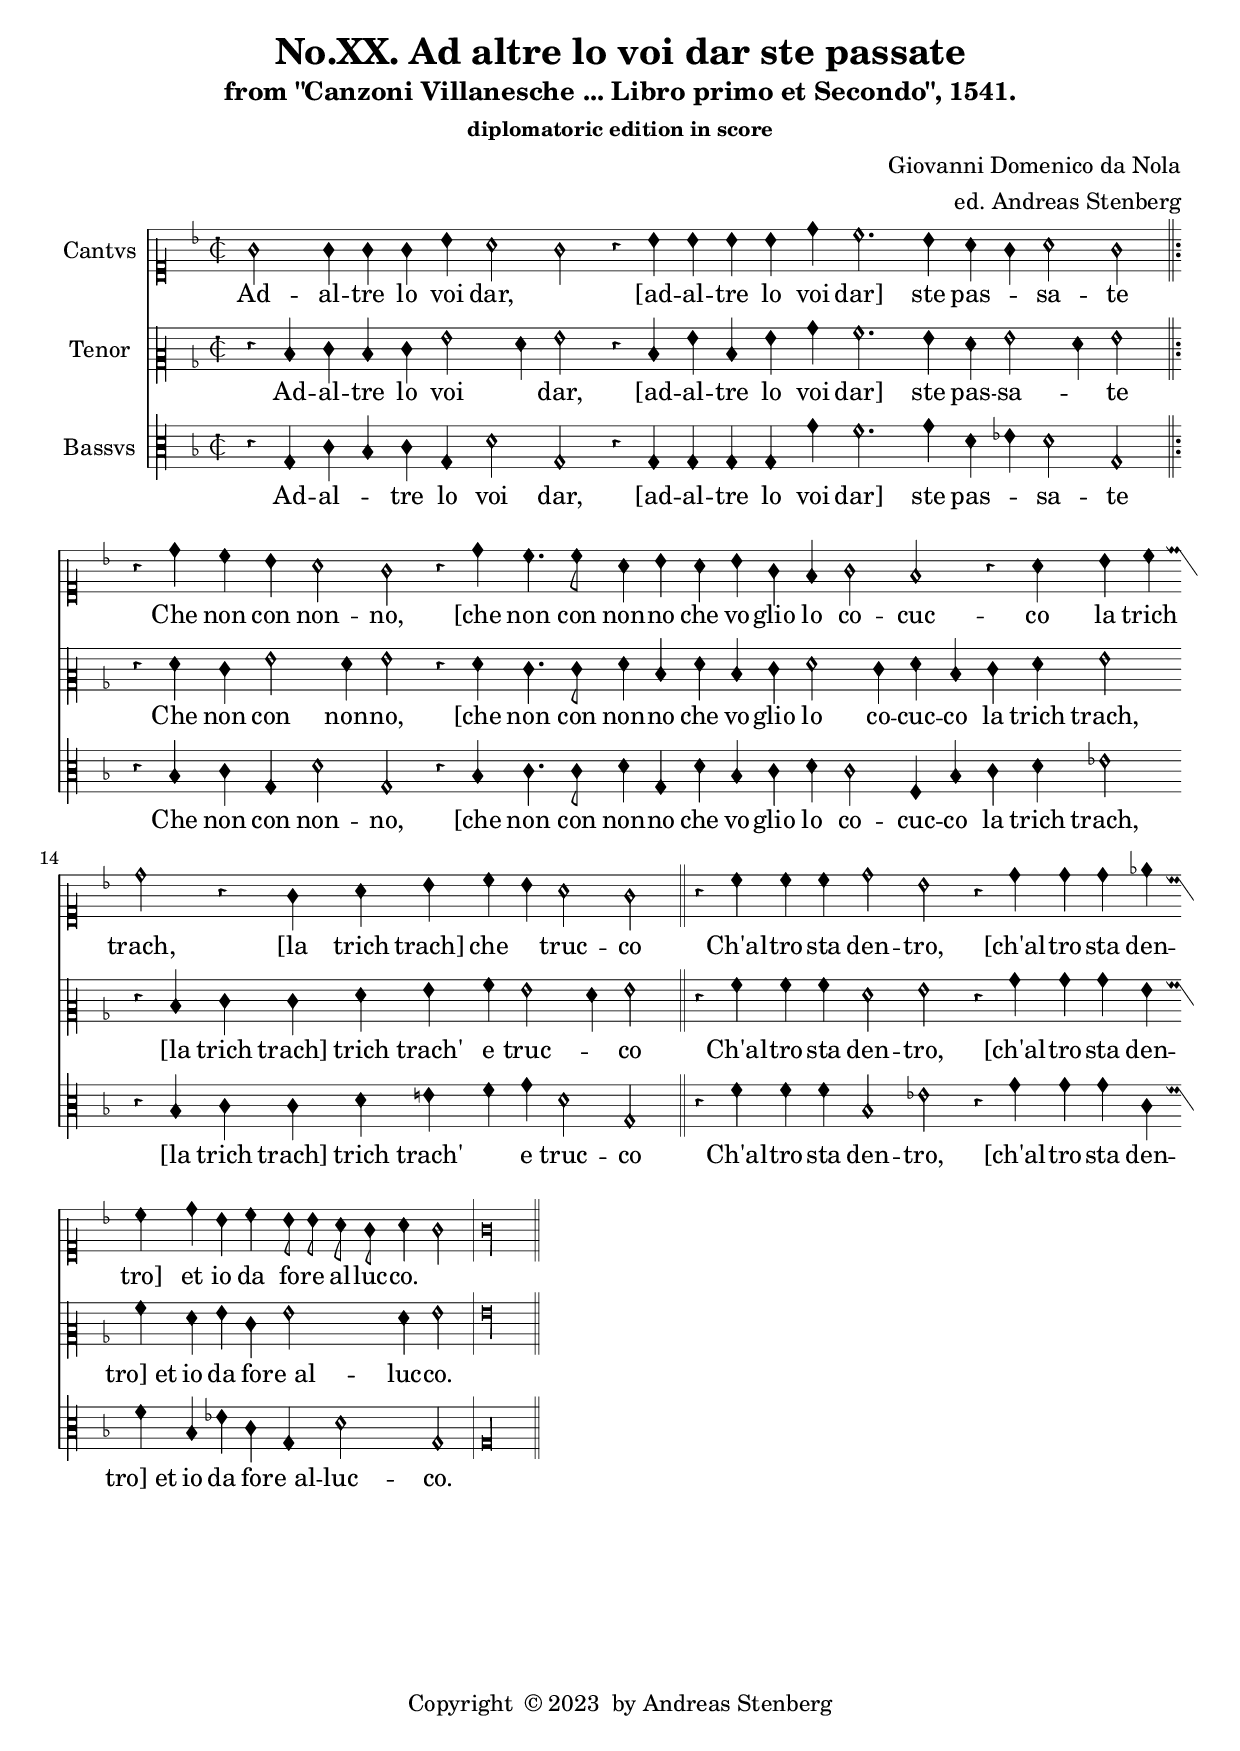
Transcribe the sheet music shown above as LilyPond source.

\version "2.20.0"
\language "deutsch"
 \defineBarLine ":||:" #'(":||:" "" "")
 \defineBarLine "||:" #'("||:" "" "")
 ficta = { \set suggestAccidentals = ##t }
 \header {

  title = "No.XX. Ad altre lo voi dar ste passate"

  subtitle = "from \"Canzoni Villanesche ... Libro primo et Secondo\", 1541."

  subsubtitle = "diplomatoric edition in score"

  composer = "Giovanni Domenico da Nola"

  arranger = "ed. Andreas Stenberg"
  poet = ""
  meter =""

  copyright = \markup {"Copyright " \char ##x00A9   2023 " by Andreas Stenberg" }

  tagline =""

}


global = {
  \autoBeamOff
  \override Staff.TimeSignature.style =#'mensural
  \override NoteHead.style = #'petrucci
  \override Flag.style =#'mensural
  \override Rest.style = #'mensural
  \override Staff.Accidental.glyph-name-alist =
  #alteration-mensural-glyph-name-alist
  \override Staff.BarLine.bar-extent = #'(-3.0 . 3.0)
  \accidentalStyle no-reset
  \key f \major
  \time 2/2
}

sopranoVoice = \relative c'' {

  %% to chose cleffing comment in and out as needed.
  \clef "petrucci-c1"			%% orignal clefing
  %  \clef "petrucci-g"  		%% semi-moderniced clefing to facilitate reading
  \global
  \dynamicUp
  % Music follows here.
    \override Staff.BarLine.transparent =##t

  g2 g4 g4
  g4 b4 a2\melisma
  g2\melismaEnd r4 b4
  b4 b4 b4 d4
  c2. b4
  a4\melisma g4\melismaEnd a2
  g2

  \once \revert Staff.BarLine.transparent

  \bar "||:"

  r4 d'4
  c4 b4 a2
  g2 r4 d'4
  c4. c8 a4 b4
  a4

  b4 g4 f4
  g2 f2
  r4 a4 b4 c4
  d2 r4 g,4
  a4 b4 c4\melisma b4\melismaEnd
  a2 g2

  \once \revert Staff.BarLine.transparent

  \once  \override Staff.BarLine.bar-extent = #'(-3 . 3)

  \bar "||"

  r4 c4 c4 c4
  d2 b2
  r4 d4 d4 d4
  es!4 c4 d4 b4
  c4 b8 b8 a8 g8 a4
  g2

      \once \revert Staff.BarLine.transparent


      \bar "|"

      g\longa*1/2

  \once \revert Staff.BarLine.transparent

  \once  \override Staff.BarLine.bar-extent = #'(-3 . 3)

      \bar "||"

}

verseSopranoVoice = \lyricmode {
  % Lyrics follow here.
  Ad -- al -- tre lo voi dar,
  [ad -- al -- tre lo voi dar] ste pas -- sa -- te
  Che non con non -- no,
  [che non con non -- no che vo -- glio lo co -- cuc -- co
  la trich trach,
  [la trich trach] che truc -- co
  Ch'al -- tro -- sta den -- tro,
  [ch'al -- tro -- sta den -- tro] et io da fo -- re al -- luc -- co.
}

tenorVoice = \relative c' {

%% to chose cleffing comment in and out as needed.
  \clef "petrucci-c2"			%% orignal clefing
  %  \clef "petrucci-g"  		%% semi-moderniced clefing to facilitate reading
  \global
  \dynamicUp
  % Music follows here.

  r4 d4 e4 d4
  e4 g2\melisma f4\melismaEnd
  g2 r4 d4
  g4 d4 g4 b4
  a2. g4
  f4 g2\melisma f4\melismaEnd
  g2

  \once \revert Staff.BarLine.transparent

  r4 f4 e4 g2
  f4 g2
  r4 f4 e4. e8
  f4 d4 f4 d4
  e4 f2 e4
  f4 d4 e4 f4
  g2 r4 d4
  e4 e4 f4 g4
  a4 g2\melisma f4\melismaEnd
  g2

  \once \revert Staff.BarLine.transparent

  \once  \override Staff.BarLine.bar-extent = #'(-3 . 3)

  r4 a4 a4 a4
  f2 g2
  r4 b4 b4 b4
  g4 a4 f4 g4
  e4 g2 f4
  g2

  \once \revert Staff.BarLine.transparent

  g\longa*1/2

  \once \revert Staff.BarLine.transparent

  \once  \override Staff.BarLine.bar-extent = #'(-3 . 3)



}

verseTenorVoice = \lyricmode {
  % Lyrics follow here.

  Ad -- al -- tre lo voi dar,
  [ad -- al -- tre lo voi dar] ste pas -- sa -- te
  Che non con non -- no,
  [che non con non -- no che vo -- glio lo co -- cuc -- co
  la trich trach,
  [la trich trach] trich trach' e truc -- co
  Ch'al -- tro -- sta den -- tro,
  [ch'al -- tro -- sta den -- tro]_et io da fo -- re_al -- luc -- co.

}

bassVoice = \relative c {
  \global
  \dynamicUp
  % Music follows here.

  r4 g'4 c4\melisma b4\melismaEnd
  c4 g4 d'2
  g,2 r4 g4
  g4 g4 g4 g'4
  f2. g4
  d4\melisma es4\melismaEnd d2
  g,2

  \once \revert Staff.BarLine.transparent

  r4 b4 c4 g4
  d'2 g,2
  r4 b4 c4. c8
  d4 g,4

  d'4 b4
  c4 d4 c2
  f,4 b4 c4 d4
  es!2 r4 b4
  c4 c4 d4 e4\melisma
  f4\melismaEnd g4 d2
  g,2

  \once \revert Staff.BarLine.transparent

  \once  \override Staff.BarLine.bar-extent = #'(-3 . 3)

  r4 f'4 f4 f4
  b,2 es2
  r4 g4 g4 g4
  c,4 f4 b,4 es!4
  c4 g4 d'2
  g,2

  \once \revert Staff.BarLine.transparent

  g\longa*1/2

  \once \revert Staff.BarLine.transparent

  \once  \override Staff.BarLine.bar-extent = #'(-3 . 3)


}

verseBassVoice = \lyricmode {
  % Lyrics follow here.

    Ad -- al -- tre lo voi dar,
  [ad -- al -- tre lo voi dar] ste pas -- sa -- te
  Che non con non -- no,
  [che non con non -- no che vo -- glio lo co -- cuc -- co
  la trich trach,
  [la trich trach] trich trach' e truc -- co
  Ch'al -- tro -- sta den -- tro,
  [ch'al -- tro -- sta den -- tro]_et io da fo -- re_al -- luc -- co.

}

sopranoVoicePart = \new MensuralStaff \with {
  instrumentName = "Cantvs"
  midiInstrument = "choir aahs"
} { \sopranoVoice }
\addlyrics { \verseSopranoVoice }

tenorVoicePart = \new MensuralStaff \with {
  instrumentName = "Tenor"
  midiInstrument = "choir aahs"
} {  \tenorVoice }
\addlyrics { \verseTenorVoice }

bassVoicePart = \new MensuralStaff \with {
  instrumentName = "Bassvs"
  midiInstrument = "choir aahs"
} { \clef "petrucci-c3" \bassVoice }
\addlyrics { \verseBassVoice }

\score {
  <<
    \sopranoVoicePart
    \tenorVoicePart
    \bassVoicePart
  >>
  \layout { }
  \midi {
    \tempo 2=76
  }
}

\pageBreak

\markup {

  \fontsize #1.0

  \column {


    \fill-line {

      \column {

        \line { Tu te credivi aver merceincappato }

        \line { \hspace #4 Va figlia mia cha te do truc mucco }

    \vspace #1.0

        \line { A vive melle tese le biscate }

        \line { \hspace #4 Come che fosse qualche mammakiecche }

        \vspace #1.0

        \line { Femina bella civala et cucvaya }

        \line { \hspace #4 Ad ogne tempo te danno la baya }

      }
    }

  }

}

\paper {
  page-breaking = #ly:minimal-breaking
  ragged-bottom = ##t
  ragged-last-bottom = ##t
  ragged-last = ##t
}